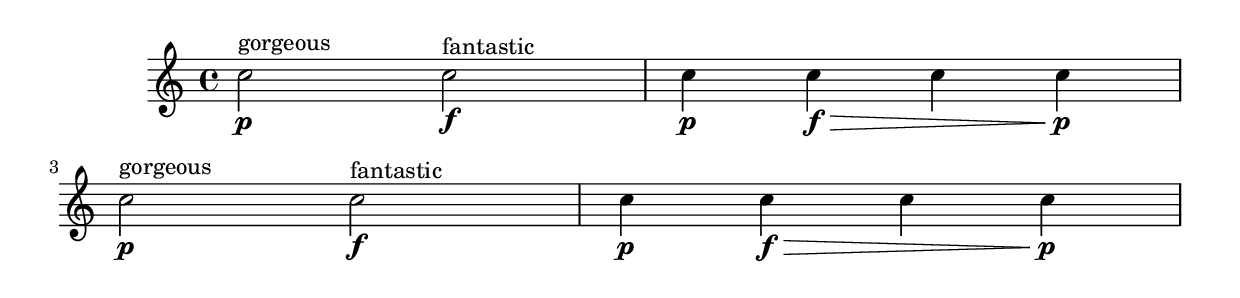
%% Do not edit this file; it is auto-generated from LSR http://lsr.dsi.unimi.it
%% This file is in the public domain.
\version "2.11.50"

\header {
  lsrtags = "tweaks-and-overrides, spacing"

  texidoc = "
By setting the @code{Y-extent} property to a suitable value, all
@code{DynamicLineSpanner} objects (hairpins and dynamic texts) can be
aligned to a common reference point, regardless of their actual extent.
This way, every element will be vertically aligned, thus producing a
more pleasing output.

The same idea is used to align the text scripts along their baseline.

"
  doctitle = "Vertically aligned dynamics and textscripts"
} % begin verbatim
music = \relative c'' {
  c2\p^\markup { gorgeous } c\f^\markup { fantastic }
  c4\p c\f\> c c\!\p
}

{
  \music \break
  \override DynamicLineSpanner #'staff-padding = #2.0
  \override DynamicLineSpanner #'Y-extent = #'(-1.5 . 1.5)
  \override TextScript #'Y-extent = #'(-1.5 . 1.5)
  \music
}
